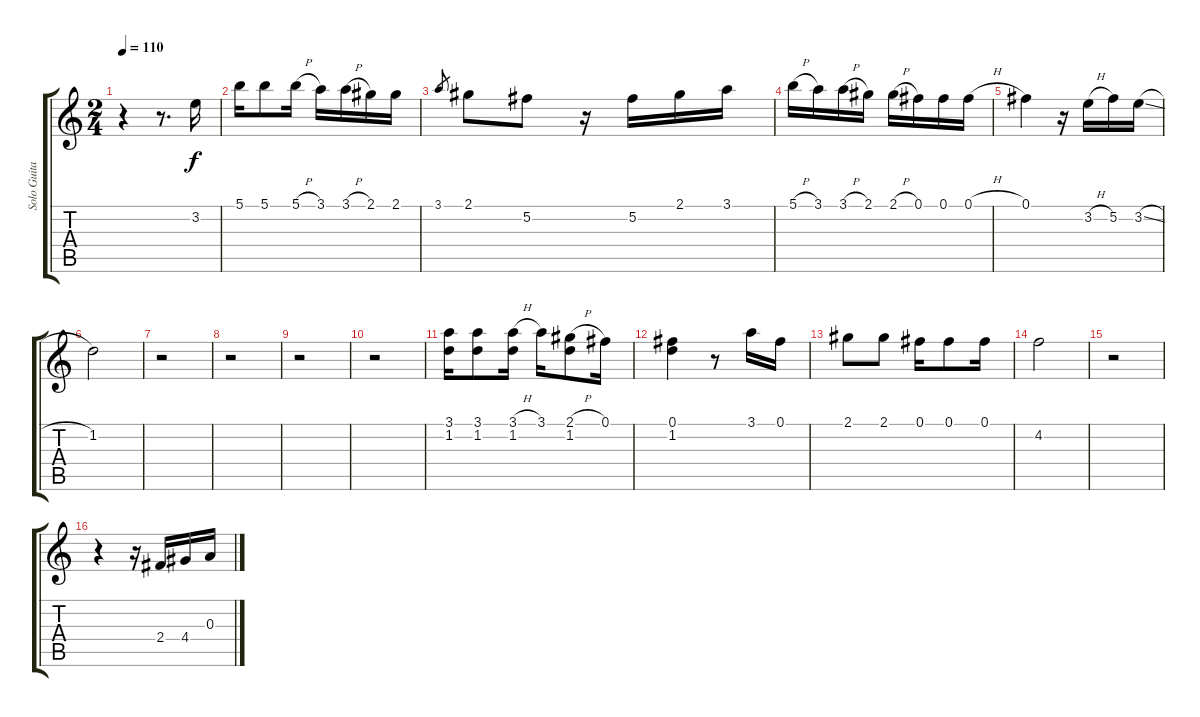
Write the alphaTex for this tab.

\track ("Solo Guitar" "Solo Guita") {instrument acousticguitarnylon}
\staff {score tabs}
\tuning (Gb4 Db4 A3 E3 B2 Gb2) {hide}
\ts (2 4)
\tempo 110
\clef g2
\ks c
r.4{dy f} r.8{d} 3.2.16 |
5.1.16 5.1.8 5.1{h}.16 3.1.16 3.1{h}.16 2.1.16 2.1.16 |
3.1.8{gr} 2.1.8 5.2.8 r.16 5.2.16 2.1.16 3.1.16 |
5.1{h}.16 3.1.16 3.1{h}.16 2.1.16 2.1{h}.16 0.1.16 0.1.16 0.1{h}.16 |
0.1.4 r.16 3.2{h}.16 5.2.16 3.2{sl}.16 |
1.2.2 |
r.2 |
r.2 |
r.2 |
r.2 |
(3.1 1.2).16 (3.1 1.2).8 (3.1{h} 1.2).16 3.1.16 (2.1{h} 1.2).8 0.1.16 |
(0.1 1.2).4 r.8 3.1.16 0.1.16 |
2.1.8 2.1.8 0.1.16 0.1.8 0.1.16 |
4.2.2 |
r.2 |
r.4 r.16 2.4.16 4.4.16 0.3.16
